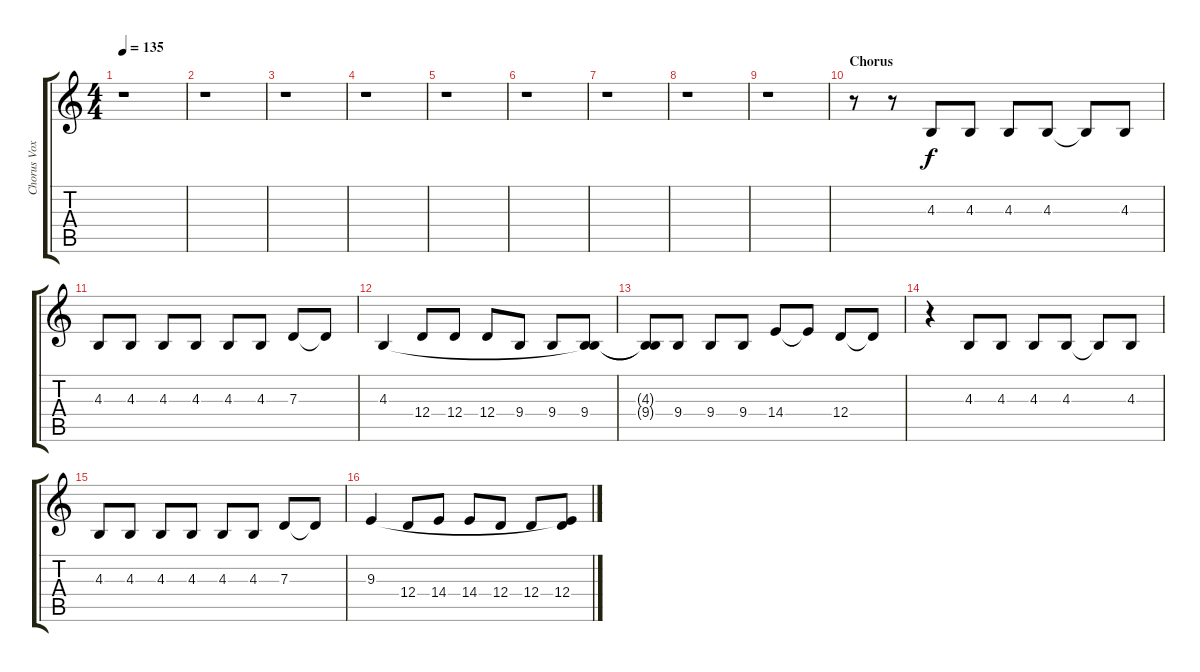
\track ("Chorus Vox" "Chorus Vox") {instrument oboe}
\staff {score tabs}
\tuning (E4 B3 G3 D3 A2 D2) {hide}
\ts (4 4)
\tempo 135
\clef g2
\ks c
r.1{dy p} |
r.1 |
r.1 |
r.1 |
r.1 |
r.1 |
r.1 |
r.1 |
r.1 |
\section ("" "Chorus")
r.8 r.8 4.3.8{dy f} 4.3.8 4.3.8 4.3.8 4.3{t}.8 4.3.8 |
4.3.8 4.3.8 4.3.8 4.3.8 4.3.8 4.3.8 7.3.8 7.3{t}.8 |
4.3.4 12.4.8 12.4.8 12.4.8 9.4.8 9.4.8 (4.3{t} 9.4).8 |
(4.3{t} 9.4{t}).8 9.4.8 9.4.8 9.4.8 14.4.8 14.4{t}.8 12.4.8 12.4{t}.8 |
r.4 4.3.8 4.3.8 4.3.8 4.3.8 4.3{t}.8 4.3.8 |
4.3.8 4.3.8 4.3.8 4.3.8 4.3.8 4.3.8 7.3.8 7.3{t}.8 |
9.3.4 12.4.8 14.4.8 14.4.8 12.4.8 12.4.8 (9.3{t} 12.4).8
